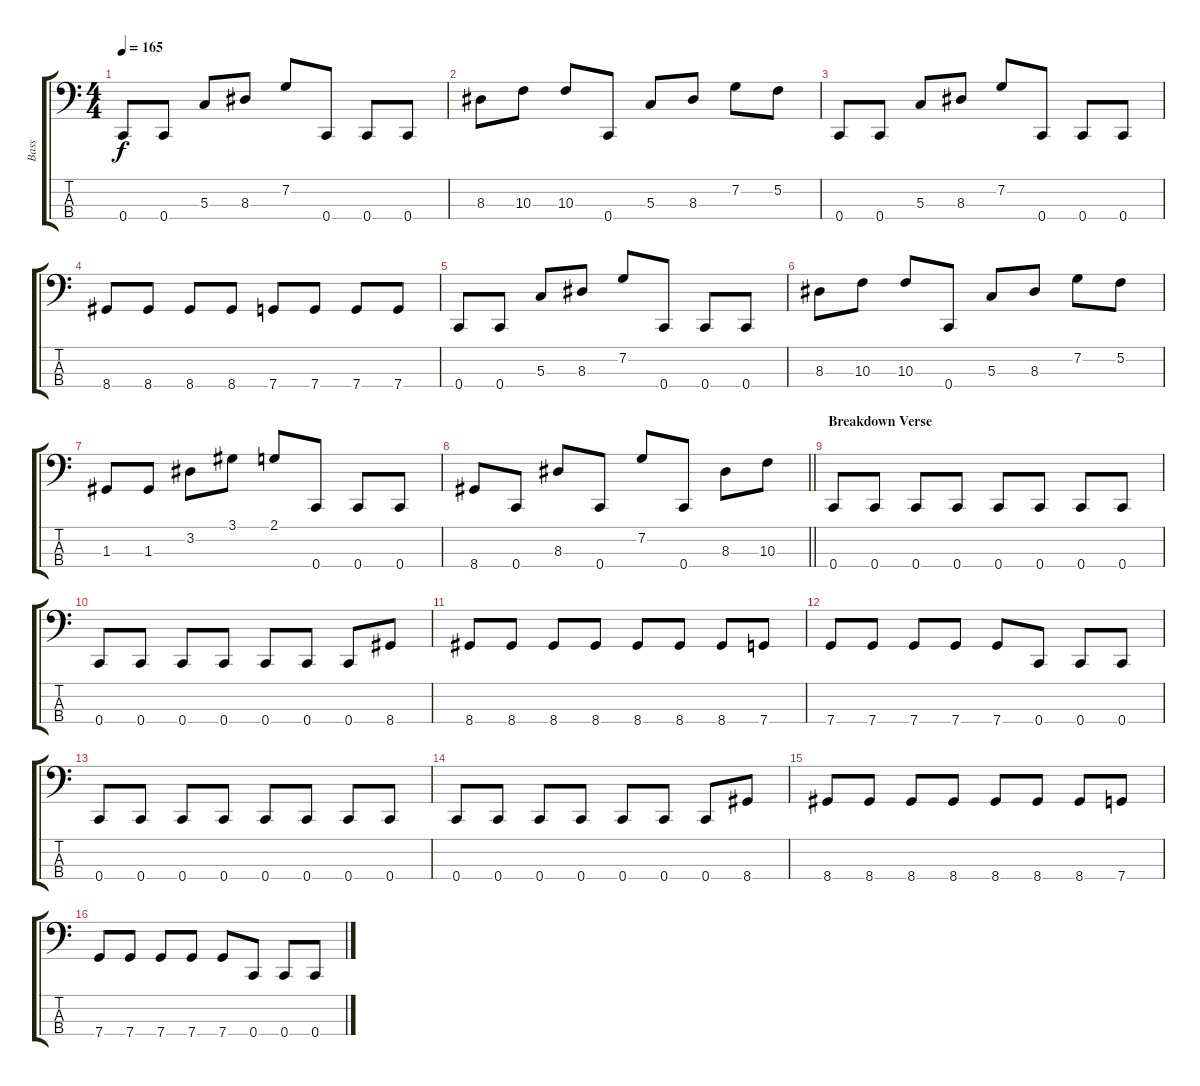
\track ("Bass" "Bass") {instrument electricbassfinger}
\staff {score tabs}
\tuning (F2 C2 G1 C1) {hide}
\ts (4 4)
\tempo 165
\clef f4
\ks c
0.4.8{dy f} 0.4.8 5.3.8 8.3.8 7.2.8 0.4.8 0.4.8 0.4.8 |
8.3.8 10.3.8 10.3.8 0.4.8 5.3.8 8.3.8 7.2.8 5.2.8 |
0.4.8 0.4.8 5.3.8 8.3.8 7.2.8 0.4.8 0.4.8 0.4.8 |
8.4.8 8.4.8 8.4.8 8.4.8 7.4.8 7.4.8 7.4.8 7.4.8 |
0.4.8 0.4.8 5.3.8 8.3.8 7.2.8 0.4.8 0.4.8 0.4.8 |
8.3.8 10.3.8 10.3.8 0.4.8 5.3.8 8.3.8 7.2.8 5.2.8 |
1.3.8 1.3.8 3.2.8 3.1.8 2.1.8 0.4.8 0.4.8 0.4.8 |
\barLineRight lightlight
8.4.8 0.4.8 8.3.8 0.4.8 7.2.8 0.4.8 8.3.8 10.3.8 |
\section ("" "Breakdown Verse")
0.4.8 0.4.8 0.4.8 0.4.8 0.4.8 0.4.8 0.4.8 0.4.8 |
0.4.8 0.4.8 0.4.8 0.4.8 0.4.8 0.4.8 0.4.8 8.4.8 |
8.4.8 8.4.8 8.4.8 8.4.8 8.4.8 8.4.8 8.4.8 7.4.8 |
7.4.8 7.4.8 7.4.8 7.4.8 7.4.8 0.4.8 0.4.8 0.4.8 |
0.4.8 0.4.8 0.4.8 0.4.8 0.4.8 0.4.8 0.4.8 0.4.8 |
0.4.8 0.4.8 0.4.8 0.4.8 0.4.8 0.4.8 0.4.8 8.4.8 |
8.4.8 8.4.8 8.4.8 8.4.8 8.4.8 8.4.8 8.4.8 7.4.8 |
7.4.8 7.4.8 7.4.8 7.4.8 7.4.8 0.4.8 0.4.8 0.4.8
